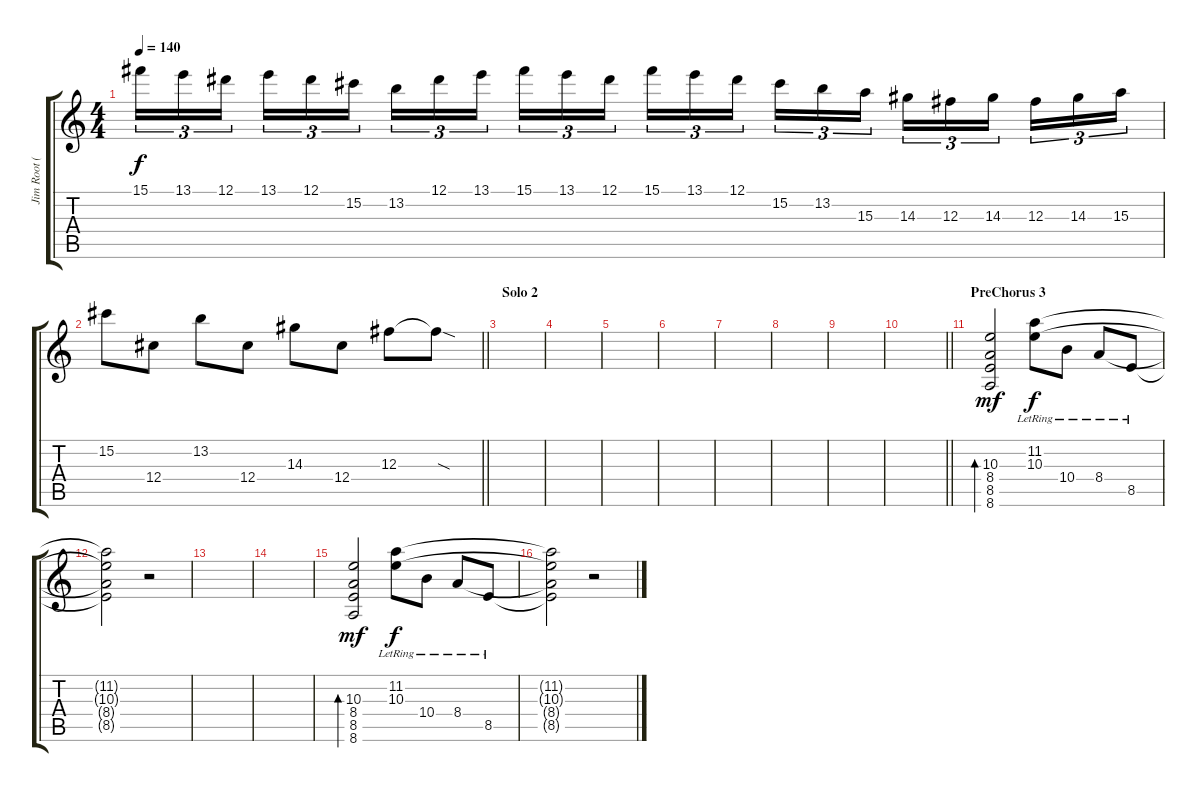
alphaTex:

\track ("Jim Root (Solo)" "Jim Root (") {instrument overdrivenguitar}
\staff {score tabs}
\tuning (Eb4 Bb3 Gb3 Db3 Ab2 Db2) {hide}
\ts (4 4)
\tempo 140
\clef g2
\ks c
15.1.16{tu (3 2) dy f} 13.1.16{tu (3 2)} 12.1.16{tu (3 2) beam splitsecondary} 13.1.16{tu (3 2)} 12.1.16{tu (3 2)} 15.2.16{tu (3 2)} 13.2.16{tu (3 2)} 12.1.16{tu (3 2)} 13.1.16{tu (3 2) beam splitsecondary} 15.1.16{tu (3 2)} 13.1.16{tu (3 2)} 12.1.16{tu (3 2)} 15.1.16{tu (3 2)} 13.1.16{tu (3 2)} 12.1.16{tu (3 2) beam splitsecondary} 15.2.16{tu (3 2)} 13.2.16{tu (3 2)} 15.3.16{tu (3 2)} 14.3.16{tu (3 2)} 12.3.16{tu (3 2)} 14.3.16{tu (3 2) beam splitsecondary} 12.3.16{tu (3 2)} 14.3.16{tu (3 2)} 15.3.16{tu (3 2)} |
\barLineRight lightlight
15.2.8 12.4.8 13.2.8 12.4.8 14.3.8 12.4.8 12.3.8 12.3{sod t}.8 |
\section ("" "Solo 2")
|
|
|
|
|
|
|
\barLineRight lightlight
|
\section ("" "PreChorus 3")
(10.3 8.4 8.5 8.6).2{bd 120 dy mf instrument electricguitarclean} (11.2{lr} 10.3{lr}).8{dy f} 10.4{lr}.8 8.4{lr}.8 8.5{lr}.8 |
(11.2{t} 10.3{t} 8.4{t} 8.5{t}).2 r.2 |
|
|
(10.3 8.4 8.5 8.6).2{bd 120 dy mf instrument electricguitarclean} (11.2{lr} 10.3{lr}).8{dy f} 10.4{lr}.8 8.4{lr}.8 8.5{lr}.8 |
(11.2{t} 10.3{t} 8.4{t} 8.5{t}).2 r.2
